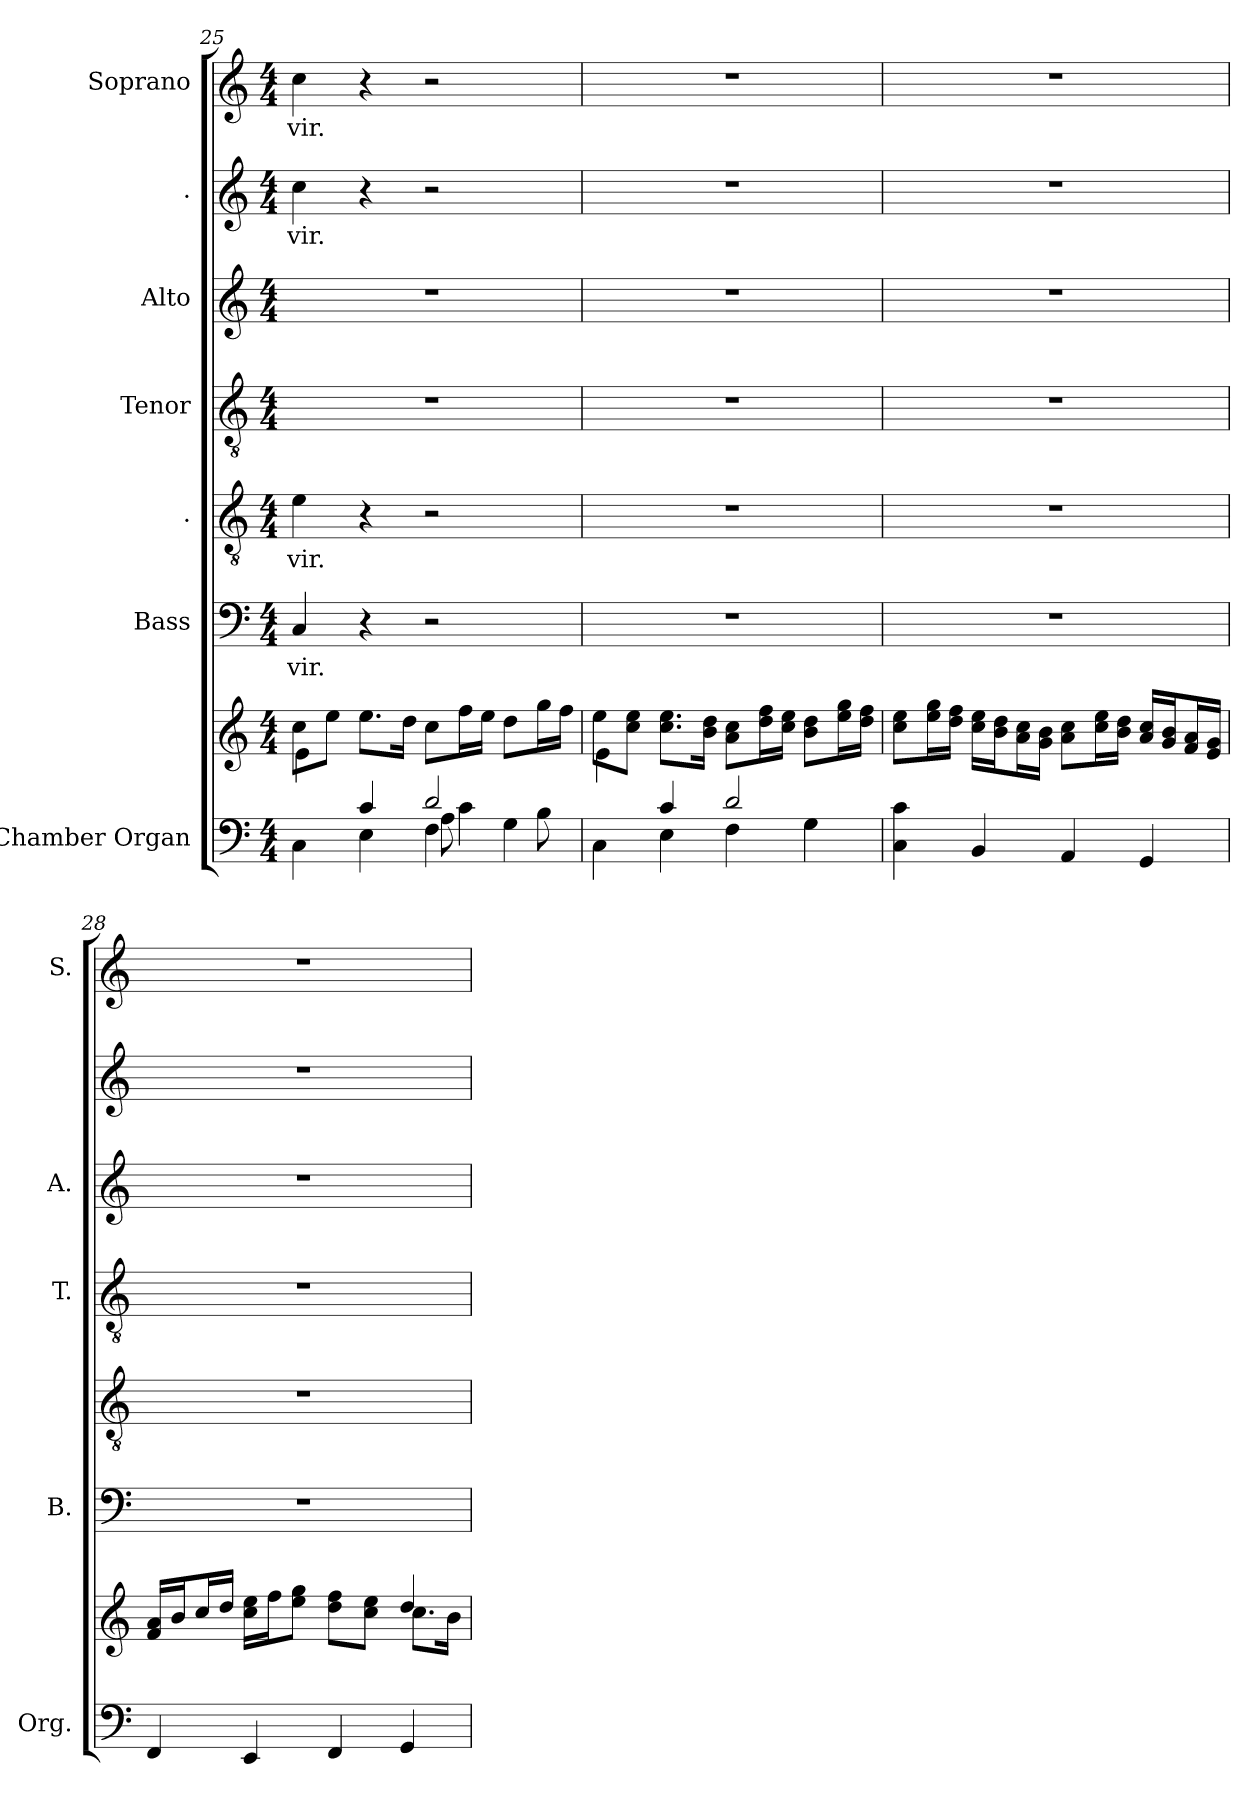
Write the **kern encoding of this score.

**kern	**kern	**kern	**text	**kern	**text	**kern	**kern	**kern	**text	**kern	**text
*part7	*part7	*part6	*part6	*part5	*part5	*part4	*part3	*part2	*part2	*part1	*part1
*staff8	*staff7	*staff6	*staff6	*staff5	*staff5	*staff4	*staff3	*staff2	*staff2	*staff1	*staff1
*I"Chamber  Organ	*	*I"Bass	*	*I".	*	*I"Tenor	*I"Alto	*I".	*	*I"Soprano	*
*I'Org.	*	*I'B.	*	*	*	*I'T.	*I'A.	*	*	*I'S.	*
!!LO:PB:g=z
*clefF4	*clefG2	*clefF4	*	*clefGv2	*	*clefGv2	*clefG2	*clefG2	*	*clefG2	*
*	*	*	*	*ITrd7c12	*	*ITrd7c12	*	*	*	*	*
*k[]	*k[]	*k[]	*	*k[]	*	*k[]	*k[]	*k[]	*	*k[]	*
*C:	*C:	*C:	*	*C:	*	*C:	*C:	*C:	*	*C:	*
*M4/4	*M4/4	*M4/4	*	*M4/4	*	*M4/4	*M4/4	*M4/4	*	*M4/4	*
=25	=25	=25	=25	=25	=25	=25	=25	=25	=25	=25	=25
*^	*^	*	*	*	*	*	*	*	*	*	*
*	*^	*	*	*	*	*	*	*	*	*	*	*	*
!	!	!	!	!	!	!LO:LY:b:color=#000000	!	!	!	!	!	!	!	!
!	!	!	!	!	!	!	!	!LO:LY:b:color=#000000	!	!	!	!	!	!
!	!	!	!	!	!	!	!	!	!	!	!	!LO:LY:b:color=#000000	!	!
!	!	!	!	!	!	!	!	!	!	!	!	!	!	!LO:LY:b:color=#000000
4ryy	4Ci\	2ryy	8cci\L	4ei\	4Ci/	vir.	4Ei\	vir.	1r	1r	4cci\	vir.	4cci\	vir.
.	.	.	8eei\J	.	.	.	.	.	.	.	.	.	.	.
4ci/	4Ei\	.	8.eei\L	2.ryy	4r	.	4r	.	.	.	4r	.	4r	.
.	.	.	16ddi\Jk	.	.	.	.	.	.	.	.	.	.	.
2di/	4Fi\	8Ai\	8cci\L	.	2r	.	2r	.	.	.	2r	.	2r	.
.	.	4ci\	16ffi\L	.	.	.	.	.	.	.	.	.	.	.
.	.	.	16eei\JJ	.	.	.	.	.	.	.	.	.	.	.
.	4Gi\	.	8ddi\L	.	.	.	.	.	.	.	.	.	.	.
.	.	8Bi\	16ggi\L	.	.	.	.	.	.	.	.	.	.	.
.	.	.	16ffi\JJ	.	.	.	.	.	.	.	.	.	.	.
*	*v	*v	*	*	*	*	*	*	*	*	*	*	*	*
=26	=26	=26	=26	=26	=26	=26	=26	=26	=26	=26	=26	=26	=26
4ryy	4Ci\	8eei\L	4ei\	1r	.	1r	.	1r	1r	1r	.	1r	.
.	.	8cci\ 8eei\J	.	.	.	.	.	.	.	.	.	.	.
4ci/	4Ei\	8.cci\ 8.eei\L	2.ryy	.	.	.	.	.	.	.	.	.	.
.	.	16bi\ 16ddi\Jk	.	.	.	.	.	.	.	.	.	.	.
2di/	4Fi\	8ai\ 8cci\L	.	.	.	.	.	.	.	.	.	.	.
.	.	16ddi\ 16ffi\L	.	.	.	.	.	.	.	.	.	.	.
.	.	16cci\ 16eei\JJ	.	.	.	.	.	.	.	.	.	.	.
.	4Gi\	8bi\ 8ddi\L	.	.	.	.	.	.	.	.	.	.	.
.	.	16eei\ 16ggi\L	.	.	.	.	.	.	.	.	.	.	.
.	.	16ddi\ 16ffi\JJ	.	.	.	.	.	.	.	.	.	.	.
*v	*v	*	*	*	*	*	*	*	*	*	*	*	*
*	*v	*v	*	*	*	*	*	*	*	*	*	*
=27	=27	=27	=27	=27	=27	=27	=27	=27	=27	=27	=27
4Ci\ 4ci	8cci\ 8eei\L	1r	.	1r	.	1r	1r	1r	.	1r	.
.	16eei\ 16ggi\L	.	.	.	.	.	.	.	.	.	.
.	16ddi\ 16ffi\JJ	.	.	.	.	.	.	.	.	.	.
4BBi/	16cci\ 16eei\LL	.	.	.	.	.	.	.	.	.	.
.	16bi\ 16ddi\J	.	.	.	.	.	.	.	.	.	.
.	16ai\ 16cci\L	.	.	.	.	.	.	.	.	.	.
.	16gi\ 16bi\JJ	.	.	.	.	.	.	.	.	.	.
4AAi/	8ai\ 8cci\L	.	.	.	.	.	.	.	.	.	.
.	16cci\ 16eei\L	.	.	.	.	.	.	.	.	.	.
.	16bi\ 16ddi\JJ	.	.	.	.	.	.	.	.	.	.
4GGi/	16ai/ 16cci/LL	.	.	.	.	.	.	.	.	.	.
.	16gi/ 16bi/J	.	.	.	.	.	.	.	.	.	.
.	16fi/ 16ai/L	.	.	.	.	.	.	.	.	.	.
.	16ei/ 16gi/JJ	.	.	.	.	.	.	.	.	.	.
=28	=28	=28	=28	=28	=28	=28	=28	=28	=28	=28	=28
*	*^	*	*	*	*	*	*	*	*	*	*
4FFi/	16fi/ 16ai/LL	2ryy	1r	.	1r	.	1r	1r	1r	.	1r	.
.	16bi/J	.	.	.	.	.	.	.	.	.	.	.
.	16cci/L	.	.	.	.	.	.	.	.	.	.	.
.	16ddi/JJ	.	.	.	.	.	.	.	.	.	.	.
4EEi/	16cci\ 16eei\LL	.	.	.	.	.	.	.	.	.	.	.
.	16ffi\J	.	.	.	.	.	.	.	.	.	.	.
.	8eei\ 8ggi\J	.	.	.	.	.	.	.	.	.	.	.
4FFi/	8ddi\ 8ffi\L	4ryy	.	.	.	.	.	.	.	.	.	.
.	8cci\ 8eei\J	.	.	.	.	.	.	.	.	.	.	.
4GGi/	4ddi/	8.cci\L	.	.	.	.	.	.	.	.	.	.
.	.	16bi\Jk	.	.	.	.	.	.	.	.	.	.
*	*v	*v	*	*	*	*	*	*	*	*	*	*
=	=	=	=	=	=	=	=	=	=	=	=
*-	*-	*-	*-	*-	*-	*-	*-	*-	*-	*-	*-
